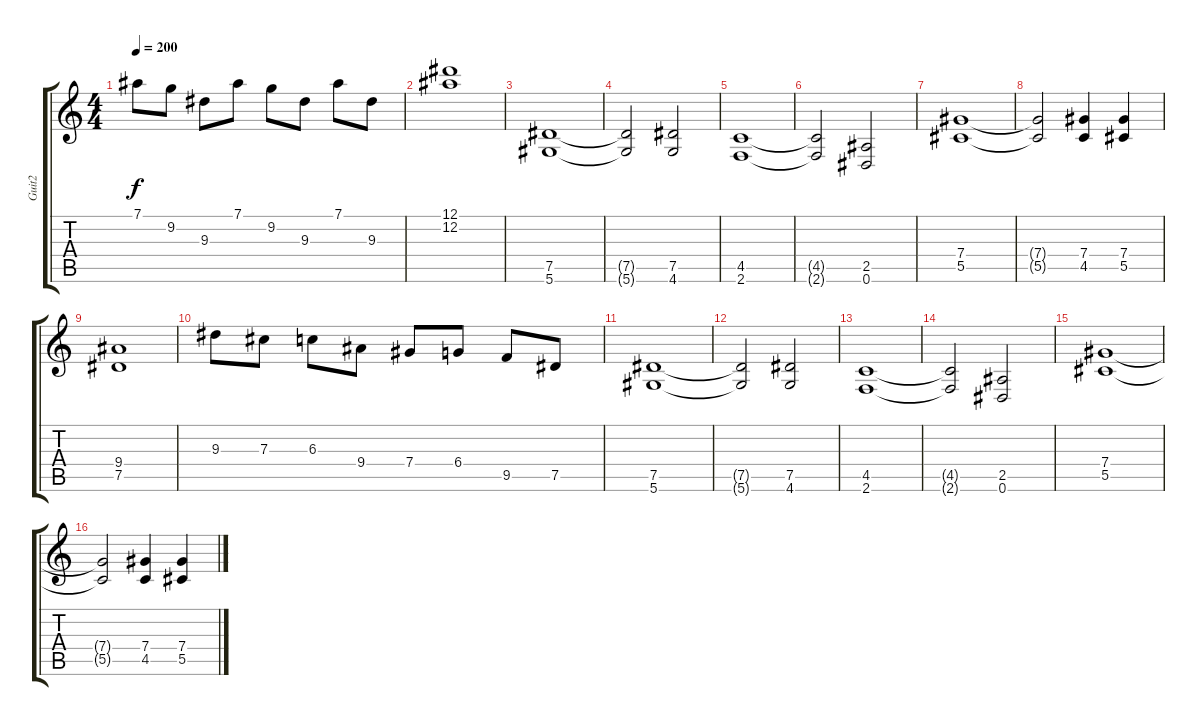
\track ("Guit2" "Guit2") {instrument distortionguitar}
\staff {score tabs}
\tuning (Eb4 Bb3 Gb3 Db3 Ab2 Eb2) {hide}
\ts (4 4)
\tempo 200
\clef g2
\ks c
7.1.8{dy f} 9.2.8 9.3.8 7.1.8 9.2.8 9.3.8 7.1.8 9.3.8 |
(12.1 12.2).1 |
(7.5 5.6).1 |
(7.5{t} 5.6{t}).2 (7.5 4.6).2 |
(4.5 2.6).1 |
(4.5{t} 2.6{t}).2 (2.5 0.6).2 |
(7.4 5.5).1 |
(7.4{t} 5.5{t}).2 (7.4 4.5).4 (7.4 5.5).4 |
(9.4 7.5).1 |
9.3.8 7.3.8 6.3.8 9.4.8 7.4.8 6.4.8 9.5.8 7.5.8 |
(7.5 5.6).1 |
(7.5{t} 5.6{t}).2 (7.5 4.6).2 |
(4.5 2.6).1 |
(4.5{t} 2.6{t}).2 (2.5 0.6).2 |
(7.4 5.5).1 |
(7.4{t} 5.5{t}).2 (7.4 4.5).4 (7.4 5.5).4
